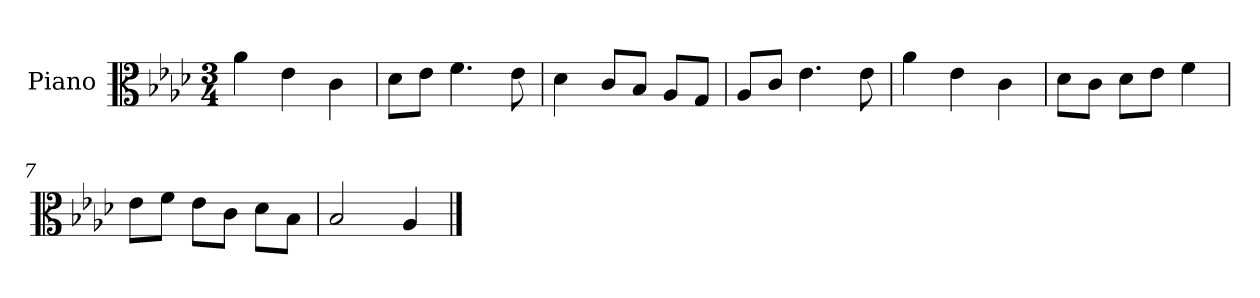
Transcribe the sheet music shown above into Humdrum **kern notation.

**kern
*part1
*staff1
*I"Piano
*I'Pno
*clefC3
*k[b-e-a-d-]
*M3/4
=1
4a-\
4e-\
4c\
=2
8d-\L
8e-\J
4.f\
8e-\
=3
4d-\
8c/L
8B-/J
8A-/L
8G/J
=4
8A-/L
8c/J
4.e-\
8e-\
=5
4a-\
4e-\
4c\
=6
8d-\L
8c\J
8d-\L
8e-\J
4f\
=7
8e-\L
8f\J
8e-\L
8c\J
8d-\L
8B-\J
=8
2B-/
4A-/
==
*-
